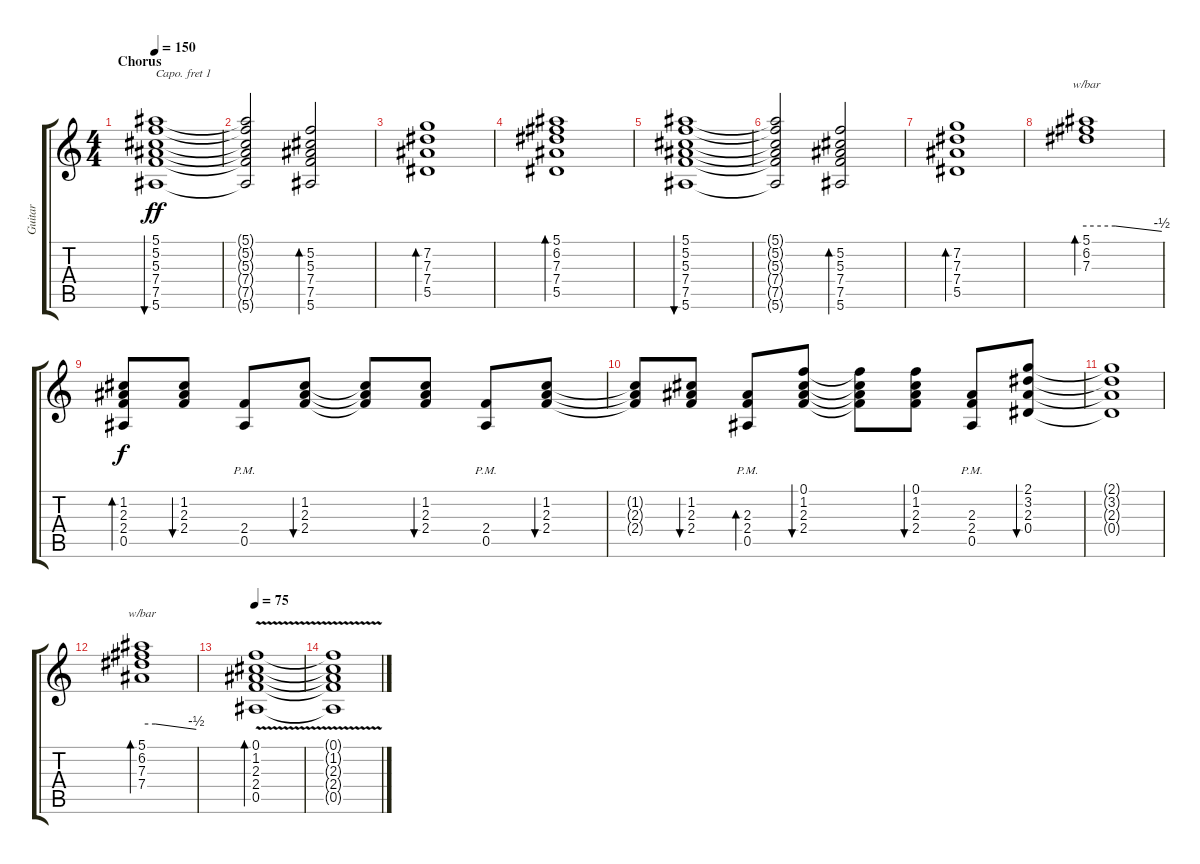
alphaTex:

\track ("Guitar" "Guitar") {instrument electricguitarclean}
\staff {score tabs}
\capo 1
\tuning (E4 B3 G3 D3 A2 E2) {hide}
\ts (4 4)
\section ("" "Chorus")
\tempo 150
\clef g2
\ks c
(5.1 5.2 5.3 7.4 7.5 5.6).1{bu 120 dy ff} |
(5.1{t} 5.2{t} 5.3{t} 7.4{t} 7.5{t} 5.6{t}).2 (5.2 5.3 7.4 7.5 5.6).2{bd 120} |
(7.2 7.3 7.4 5.5).1{bd 120} |
(5.1 6.2 7.3 7.4 5.5).1{bd 120} |
(5.1 5.2 5.3 7.4 7.5 5.6).1{bu 120} |
(5.1{t} 5.2{t} 5.3{t} 7.4{t} 7.5{t} 5.6{t}).2 (5.2 5.3 7.4 7.5 5.6).2{bd 120} |
(7.2 7.3 7.4 5.5).1{bd 120} |
(5.1 6.2 7.3).1{tbe (custom default 0 0 23 0 60 -2) bd 120} |
(1.2 2.3 2.4 0.5).8{bd 120 dy f} (1.2 2.3 2.4).8{bu 120} (2.4{pm} 0.5{pm}).8 (1.2 2.3 2.4).8{bu 120} (1.2{t} 2.3{t} 2.4{t}).8 (1.2 2.3 2.4).8{bu 120} (2.4{pm} 0.5{pm}).8 (1.2 2.3 2.4).8{bu 120} |
(1.2{t} 2.3{t} 2.4{t}).8 (1.2 2.3 2.4).8{bu 120} (2.3 2.4{pm} 0.5{pm}).8{bd 120} (0.1 1.2 2.3 2.4).8{bu 120} (0.1{t} 1.2{t} 2.3{t} 2.4{t}).8 (0.1 1.2 2.3 2.4).8{bu 120} (2.3 2.4{pm} 0.5{pm}).8 (2.1 3.2 2.3 0.4).8{bu 240} |
(2.1{t} 3.2{t} 2.3{t} 0.4{t}).1 |
(5.1 6.2 7.3 7.4).1{tbe (custom default 0 0 15 0 60 -2) bd 120} |
\tempo 75
(0.1{v} 1.2{v} 2.3{v} 2.4{v} 0.5{v}).1{bd 240} |
(0.1{t} 1.2{t} 2.3{t} 2.4{t} 0.5{t}).1
